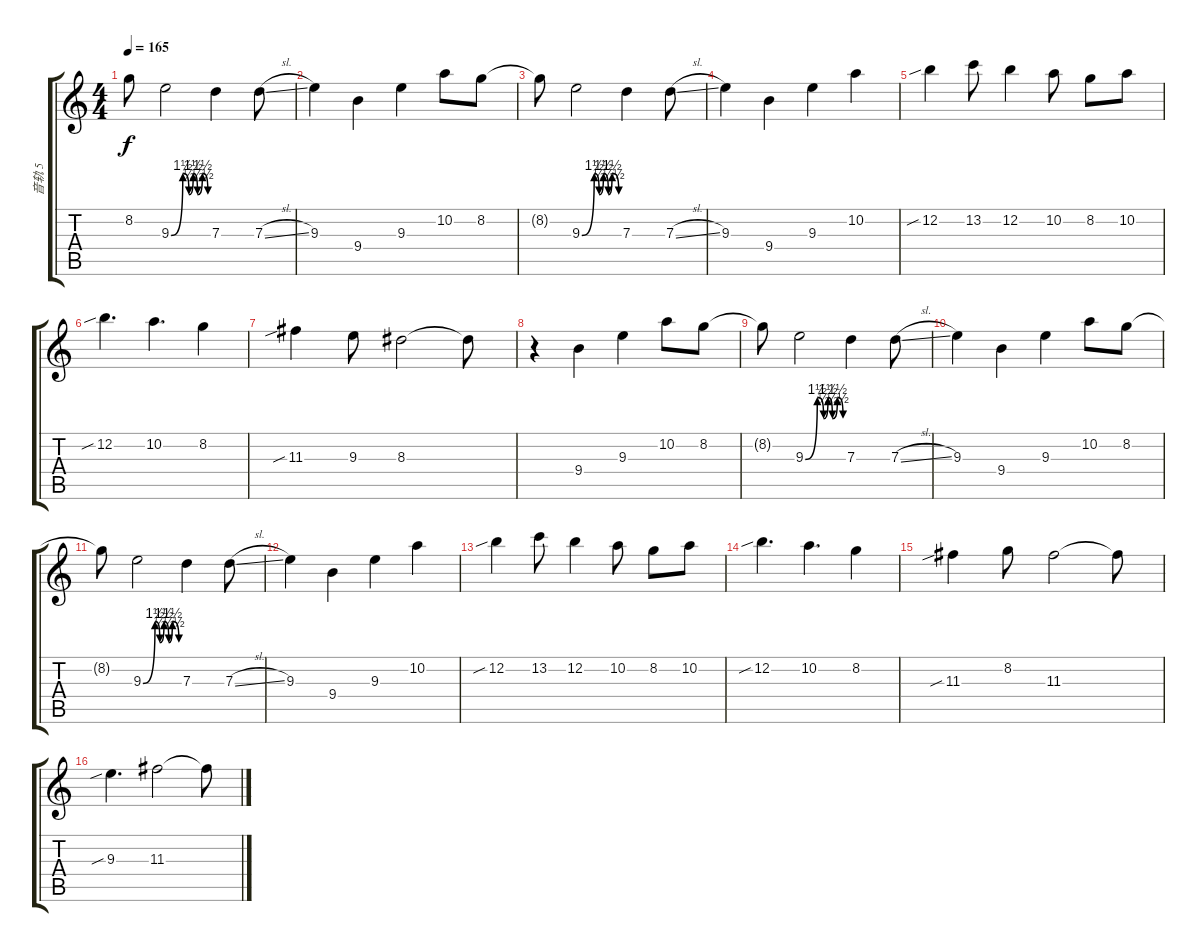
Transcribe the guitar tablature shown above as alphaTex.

\track ("音轨 5" "音轨 5") {instrument overdrivenguitar}
\staff {score tabs}
\tuning (E4 B3 G3 D3 A2 E2) {hide}
\ts (4 4)
\tempo 165
\clef g2
\ks c
8.2{t}.8{dy f} 9.3{be (custom 0 0 19 6 29 2 36 6 43 2 51 6 60 2)}.2 7.3.4 7.3{sl}.8 |
9.3.4 9.4.4 9.3.4 10.2.8 8.2.8 |
8.2{t}.8 9.3{be (custom 0 0 20 6 28 2 35 6 43 2 49 6 60 2)}.2 7.3.4 7.3{sl}.8 |
9.3.4 9.4.4 9.3.4 10.2.4 |
12.2{sib}.4 13.2.8 12.2.4 10.2.8 8.2.8 10.2.8 |
12.2{sib}.4{d} 10.2.4{d} 8.2.4 |
11.3{sib}.4 9.3.8 8.3.2 8.3{t}.8 |
r.4 9.4.4 9.3.4 10.2.8 8.2.8 |
8.2{t}.8 9.3{be (custom 0 0 19 6 29 2 36 6 43 2 51 6 60 2)}.2 7.3.4 7.3{sl}.8 |
9.3.4 9.4.4 9.3.4 10.2.8 8.2.8 |
8.2{t}.8 9.3{be (custom 0 0 20 6 28 2 35 6 43 2 49 6 60 2)}.2 7.3.4 7.3{sl}.8 |
9.3.4 9.4.4 9.3.4 10.2.4 |
12.2{sib}.4 13.2.8 12.2.4 10.2.8 8.2.8 10.2.8 |
12.2{sib}.4{d} 10.2.4{d} 8.2.4 |
11.3{sib}.4 8.2.8 11.3.2 11.3{t}.8 |
9.3{sib}.4{d} 11.3.2 11.3{t}.8
